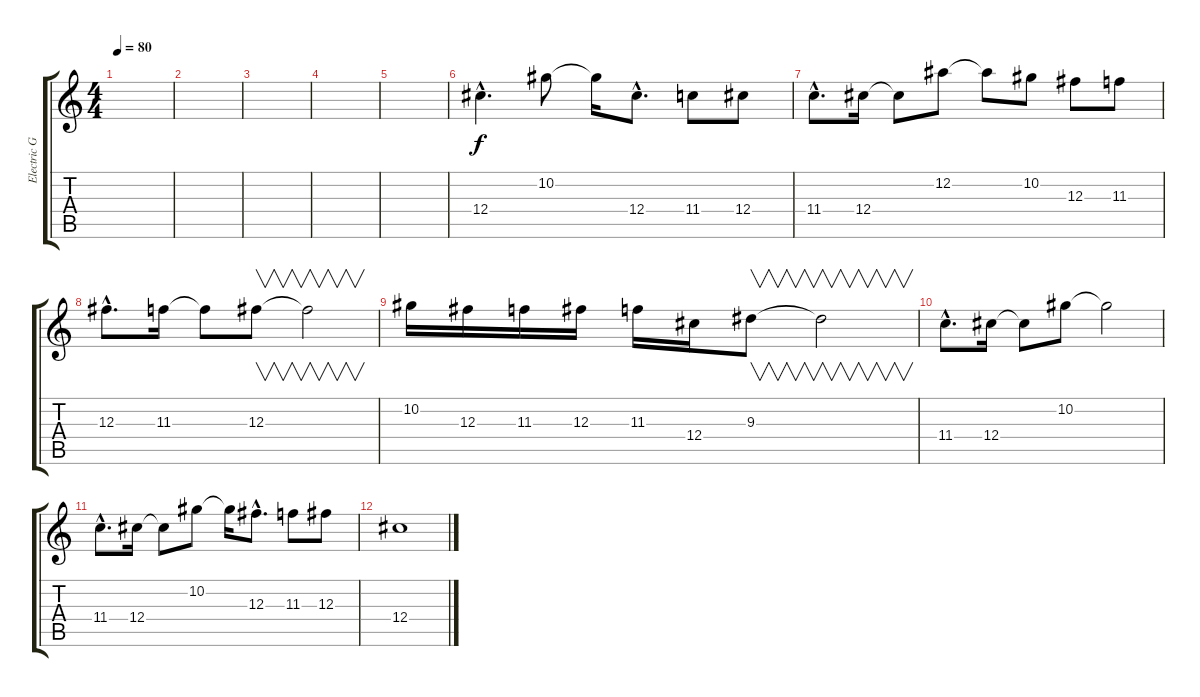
\track ("Electric Guitar" "Electric G") {instrument electricguitarclean}
\staff {score tabs}
\tuning (Eb4 Bb3 Gb3 Db3 Ab2 Eb2) {hide}
\ts (4 4)
\tempo 80
\clef g2
\ks c
|
|
|
|
|
12.4{hac}.4{d} 10.2.8 10.2{t}.16 12.4{hac}.8{d} 11.4.8 12.4.8 |
11.4{hac}.8{d} 12.4.16 12.4{t}.8 12.2.8 12.2{t}.8 10.2.8 12.3.8 11.3.8 |
12.3{hac}.8{d} 11.3.16 11.3{t}.8 12.3.8{v} 12.3{t}.2{v} |
10.2.16 12.3.16 11.3.16 12.3.16 11.3.16 12.4.16 9.3.8{v} 9.3{t}.2{v} |
11.4{hac}.8{d} 12.4.16 12.4{t}.8 10.2.8 10.2{t}.2 |
11.4{hac}.8{d} 12.4.16 12.4{t}.8 10.2.8 10.2{t}.16 12.3{hac}.8{d} 11.3.8 12.3.8 |
12.4.1
